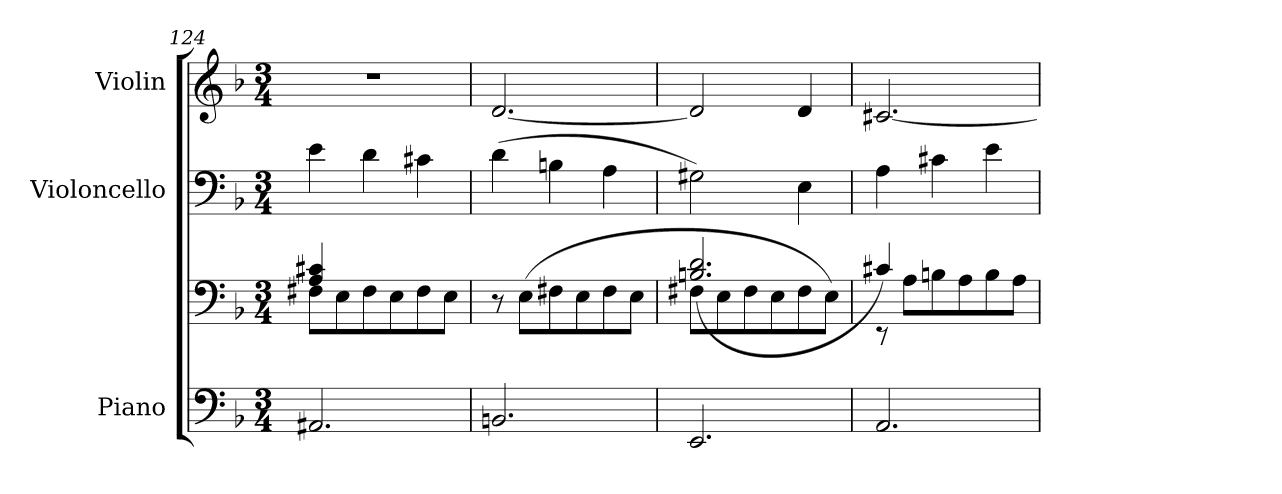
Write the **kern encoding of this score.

**kern	**kern	**kern	**kern
*part3	*part3	*part2	*part1
*staff4	*staff3	*staff2	*staff1
*I"Piano	*	*I"Violoncello	*I"Violin
*I'Pno	*	*I'Vc	*I'Vln
*clefF4	*clefF4	*clefF4	*clefG2
*k[b-]	*k[b-]	*k[b-]	*k[b-]
*M3/4	*M3/4	*M3/4	*M3/4
=124	=124	=124	=124
*	*^	*	*
2.AA#X/	8F#X\L	4A/ 4c#X/	4e\	2.r
.	8E\	.	.	.
.	8F#\	2ryy	4d\	.
.	8E\	.	.	.
.	8F#\	.	4c#X\	.
.	8E\J	.	.	.
*	*v	*v	*	*
=125	=125	=125	=125
2.BBn/	8r	(>4d\	[2.d/
.	(<8E\L	.	.
.	8F#X\	4Bn\	.
.	8E\	.	.
.	8F#\	4A\	.
.	8E\J	.	.
=126	=126	=126	=126
*	*^	*	*
2.EE/	8F#X\L	(>2.Bn/ 2.d/	2G#X\)	2d/]
.	8E\	.	.	.
.	8F#\	.	.	.
.	8E\	.	.	.
.	8F#\	.	4E\	4d/
.	8E\J)	.	.	.
=127	=127	=127	=127	=127
2.AA/	8rEE	4c#X/)	4A\	[2.c#X/
.	8A\L	.	.	.
.	8Bn\	2ryy	4c#X\	.
.	8A\	.	.	.
.	8B\	.	4e\	.
.	8A\J	.	.	.
*	*v	*v	*	*
=	=	=	=
*-	*-	*-	*-
